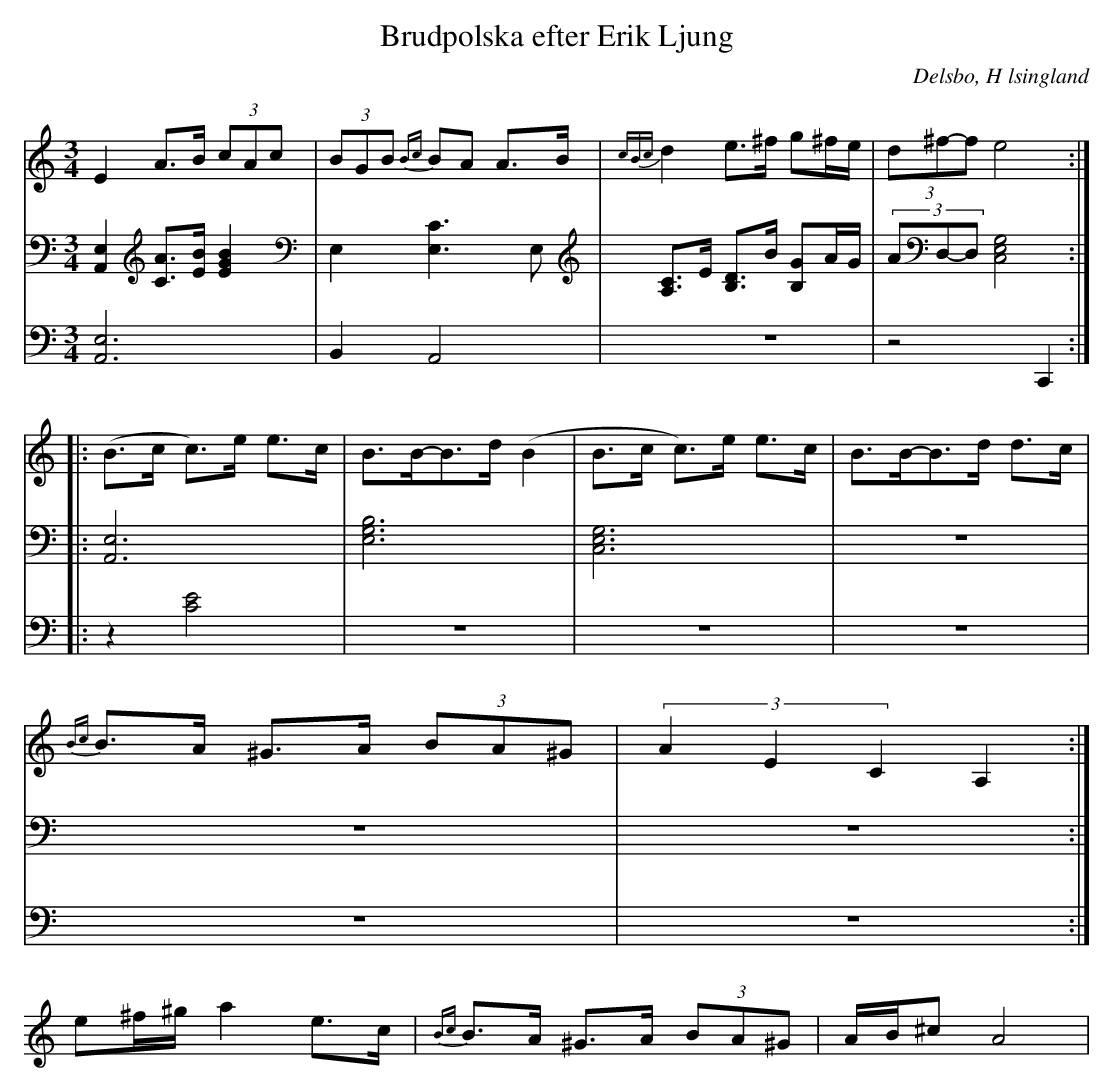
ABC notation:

X:1
T: Brudpolska efter Erik Ljung
Q: 105
O: Delsbo, H lsingland
M: 3/4
L: 1/8
K: Am
V:1
V:2
V:3 Merge
V:1
E2 A>B (3cAc| (3BGB {Bc}BA A>B|{cBc}d2 e>^f g^f/e/|(3d^f-f e4 :|
|:(B>c c)>e e>c|B>B-B>d (B2|B>c c)>e e>c|B>B-B>d d>c|
{Bc}B>A ^G>A (3BA^G|(3A2E2C2 A,2:|
e^f/^g/ a2 e>c|{Bc}B>A ^G>A (3BA^G|A/B/^c A4|
V:2
[A,,2E,2] [AC]>[BE] [B2E2G2]|E,2 [C3E,3]E,|[A,C]>E [B,D]>B [B,G]A/G/|(3AD,-D, [E,4G,4C,4]:|
|:[A,,6E,6]|[E,6G,6B,6]|[E,6G,6C,6]|z6|
z6|z6:|
V:3
[A,,6E,6]|B,,2 A,,4|z6|z4 C,,2:|
|:z2 [C4E4]|z6|z6|z6|
z6|z6:|
